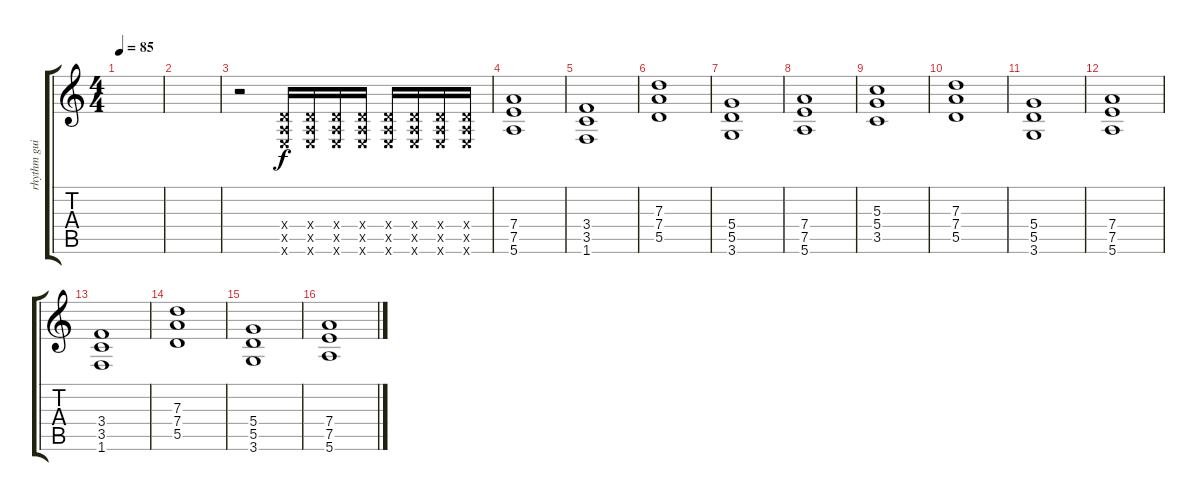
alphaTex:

\track ("rhythm guitar" "rhythm gui") {instrument distortionguitar}
\staff {score tabs}
\tuning (E4 B3 G3 D3 A2 E2) {hide}
\ts (4 4)
\tempo 85
\clef g2
\ks c
|
|
r.2 (0.4{x} 0.5{x} 0.6{x}).16 (0.4{x} 0.5{x} 0.6{x}).16 (0.4{x} 0.5{x} 0.6{x}).16 (0.4{x} 0.5{x} 0.6{x}).16 (0.4{x} 0.5{x} 0.6{x}).16 (0.4{x} 0.5{x} 0.6{x}).16 (0.4{x} 0.5{x} 0.6{x}).16 (0.4{x} 0.5{x} 0.6{x}).16 |
(7.4 7.5 5.6).1 |
(3.4 3.5 1.6).1 |
(7.3 7.4 5.5).1 |
(5.4 5.5 3.6).1 |
(7.4 7.5 5.6).1 |
(5.3 5.4 3.5).1 |
(7.3 7.4 5.5).1 |
(5.4 5.5 3.6).1 |
(7.4 7.5 5.6).1 |
(3.4 3.5 1.6).1 |
(7.3 7.4 5.5).1 |
(5.4 5.5 3.6).1 |
(7.4 7.5 5.6).1
